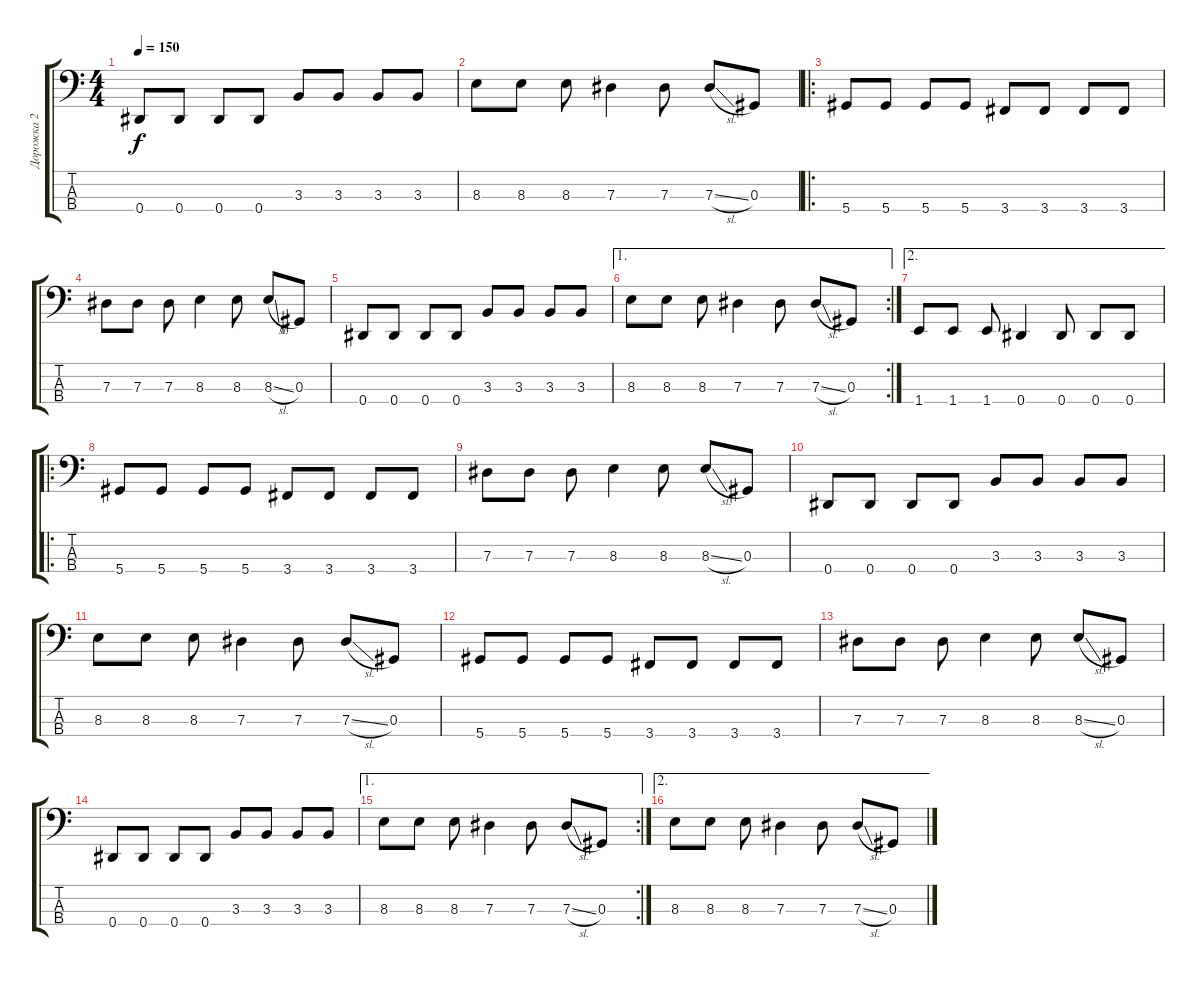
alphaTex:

\track ("Дорожка 2" "Дорожка 2") {instrument electricbassfinger}
\staff {score tabs}
\tuning (Gb2 Db2 Ab1 Eb1) {hide}
\ts (4 4)
\tempo 150
\clef f4
\ks c
0.4.8{dy f} 0.4.8 0.4.8 0.4.8 3.3.8 3.3.8 3.3.8 3.3.8 |
8.3.8 8.3.8 8.3.8 7.3.4 7.3.8 7.3{sl}.8 0.3.8 |
\ro
5.4.8 5.4.8 5.4.8 5.4.8 3.4.8 3.4.8 3.4.8 3.4.8 |
7.3.8 7.3.8 7.3.8 8.3.4 8.3.8 8.3{sl}.8 0.3.8 |
0.4.8 0.4.8 0.4.8 0.4.8 3.3.8 3.3.8 3.3.8 3.3.8 |
\ae 1
\rc 2
8.3.8 8.3.8 8.3.8 7.3.4 7.3.8 7.3{sl}.8 0.3.8 |
\ae 2
1.4.8 1.4.8 1.4.8 0.4.4 0.4.8 0.4.8 0.4.8 |
\ro
5.4.8 5.4.8 5.4.8 5.4.8 3.4.8 3.4.8 3.4.8 3.4.8 |
7.3.8 7.3.8 7.3.8 8.3.4 8.3.8 8.3{sl}.8 0.3.8 |
0.4.8 0.4.8 0.4.8 0.4.8 3.3.8 3.3.8 3.3.8 3.3.8 |
8.3.8 8.3.8 8.3.8 7.3.4 7.3.8 7.3{sl}.8 0.3.8 |
5.4.8 5.4.8 5.4.8 5.4.8 3.4.8 3.4.8 3.4.8 3.4.8 |
7.3.8 7.3.8 7.3.8 8.3.4 8.3.8 8.3{sl}.8 0.3.8 |
0.4.8 0.4.8 0.4.8 0.4.8 3.3.8 3.3.8 3.3.8 3.3.8 |
\ae 1
\rc 2
8.3.8 8.3.8 8.3.8 7.3.4 7.3.8 7.3{sl}.8 0.3.8 |
\ae 2
8.3.8 8.3.8 8.3.8 7.3.4 7.3.8 7.3{sl}.8 0.3.8
